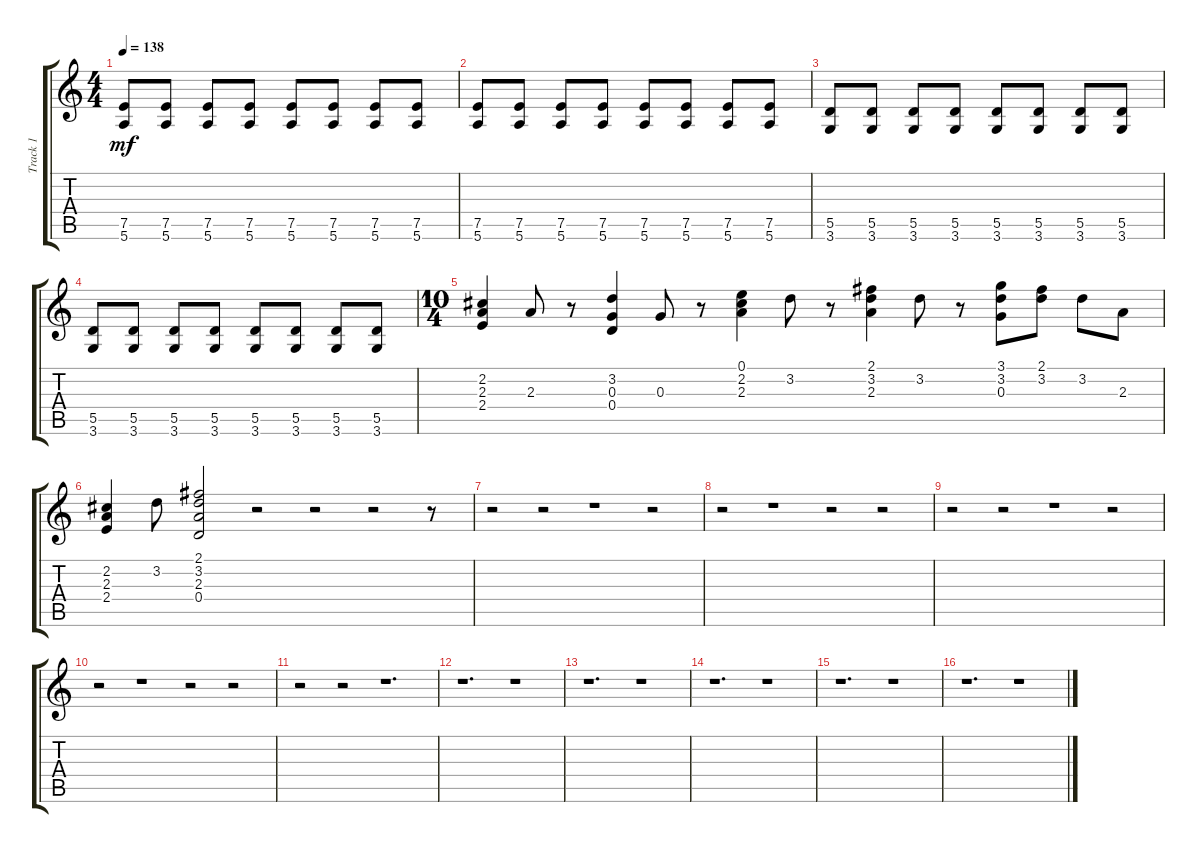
\track ("Track 1" "Track 1") {instrument acousticguitarsteel}
\staff {score tabs}
\tuning (E4 B3 G3 D3 A2 E2) {hide}
\ts (4 4)
\tempo 138
\clef g2
\ks c
(7.5 5.6).8{dy mf} (7.5 5.6).8 (7.5 5.6).8 (7.5 5.6).8 (7.5 5.6).8 (7.5 5.6).8 (7.5 5.6).8 (7.5 5.6).8 |
(7.5 5.6).8 (7.5 5.6).8 (7.5 5.6).8 (7.5 5.6).8 (7.5 5.6).8 (7.5 5.6).8 (7.5 5.6).8 (7.5 5.6).8 |
(5.5 3.6).8 (5.5 3.6).8 (5.5 3.6).8 (5.5 3.6).8 (5.5 3.6).8 (5.5 3.6).8 (5.5 3.6).8 (5.5 3.6).8 |
(5.5 3.6).8 (5.5 3.6).8 (5.5 3.6).8 (5.5 3.6).8 (5.5 3.6).8 (5.5 3.6).8 (5.5 3.6).8 (5.5 3.6).8 |
\ts (10 4)
(2.2 2.3 2.4).4 2.3.8 r.8 (3.2 0.3 0.4).4 0.3.8 r.8 (0.1 2.2 2.3).4 3.2.8 r.8 (2.1 3.2 2.3).4 3.2.8 r.8 (3.1 3.2 0.3).8 (2.1 3.2).8 3.2.8 2.3.8 |
(2.2 2.3 2.4).4 3.2.8 (2.1 3.2 2.3 0.4).2 r.2 r.2 r.2 r.8 |
r.2 r.2 r.1 r.2 |
r.2 r.1 r.2 r.2 |
r.2 r.2 r.1 r.2 |
r.2 r.1 r.2 r.2 |
r.2 r.2 r.1{d} |
r.1{d} r.1 |
r.1{d} r.1 |
r.1{d} r.1 |
r.1{d} r.1 |
r.1{d} r.1
